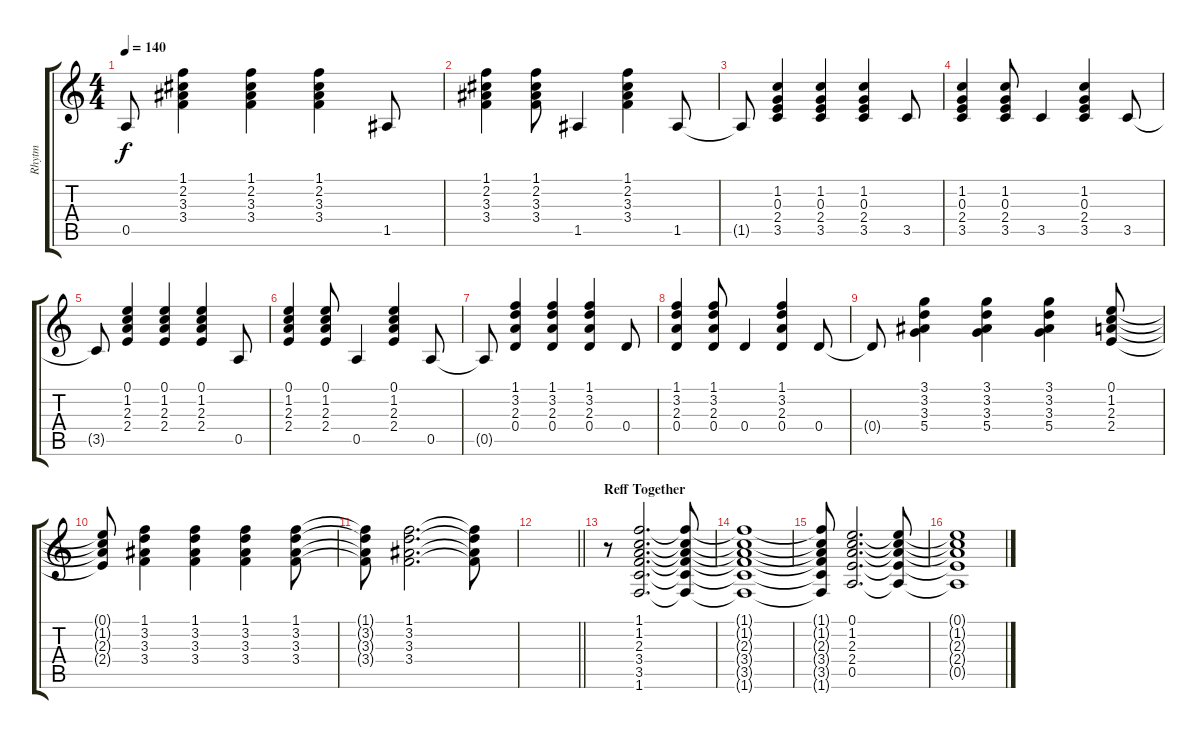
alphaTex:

\track ("Rhytm" "Rhytm") {instrument acousticguitarsteel}
\staff {score tabs}
\tuning (E4 B3 G3 D3 A2 E2) {hide}
\ts (4 4)
\tempo 140
\clef g2
\ks c
0.5{t}.8{dy f} (1.1 2.2 3.3 3.4).4 (1.1 2.2 3.3 3.4).4 (1.1 2.2 3.3 3.4).4 1.5.8 |
(1.1 2.2 3.3 3.4).4 (1.1 2.2 3.3 3.4).8 1.5.4 (1.1 2.2 3.3 3.4).4 1.5.8 |
1.5{t}.8 (1.2 0.3 2.4 3.5).4 (1.2 0.3 2.4 3.5).4 (1.2 0.3 2.4 3.5).4 3.5.8 |
(1.2 0.3 2.4 3.5).4 (1.2 0.3 2.4 3.5).8 3.5.4 (1.2 0.3 2.4 3.5).4 3.5.8 |
3.5{t}.8 (0.1 1.2 2.3 2.4).4 (0.1 1.2 2.3 2.4).4 (0.1 1.2 2.3 2.4).4 0.5.8 |
(0.1 1.2 2.3 2.4).4 (0.1 1.2 2.3 2.4).8 0.5.4 (0.1 1.2 2.3 2.4).4 0.5.8 |
0.5{t}.8 (1.1 3.2 2.3 0.4).4 (1.1 3.2 2.3 0.4).4 (1.1 3.2 2.3 0.4).4 0.4.8 |
(1.1 3.2 2.3 0.4).4 (1.1 3.2 2.3 0.4).8 0.4.4 (1.1 3.2 2.3 0.4).4 0.4.8 |
0.4{t}.8 (3.1 3.2 3.3 5.4).4 (3.1 3.2 3.3 5.4).4 (3.1 3.2 3.3 5.4).4 (0.1 1.2 2.3 2.4).8 |
(0.1{t} 1.2{t} 2.3{t} 2.4{t}).8 (1.1 3.2 3.3 3.4).4 (1.1 3.2 3.3 3.4).4 (1.1 3.2 3.3 3.4).4 (1.1 3.2 3.3 3.4).8 |
(1.1{t} 3.2{t} 3.3{t} 3.4{t}).8 (1.1 3.2 3.3 3.4).2{d} (1.1{t} 3.2{t} 3.3{t} 3.4{t}).8 |
\barLineRight lightlight
|
\section ("" "Reff Together")
r.8 (1.1 1.2 2.3 3.4 3.5 1.6).2{d} (1.1{t} 1.2{t} 2.3{t} 3.4{t} 3.5{t} 1.6{t}).8 |
(1.1{t} 1.2{t} 2.3{t} 3.4{t} 3.5{t} 1.6{t}).1 |
(1.1{t} 1.2{t} 2.3{t} 3.4{t} 3.5{t} 1.6{t}).8 (0.1 1.2 2.3 2.4 0.5).2{d} (0.1{t} 1.2{t} 2.3{t} 2.4{t} 0.5{t}).8 |
(0.1{t} 1.2{t} 2.3{t} 2.4{t} 0.5{t}).1
